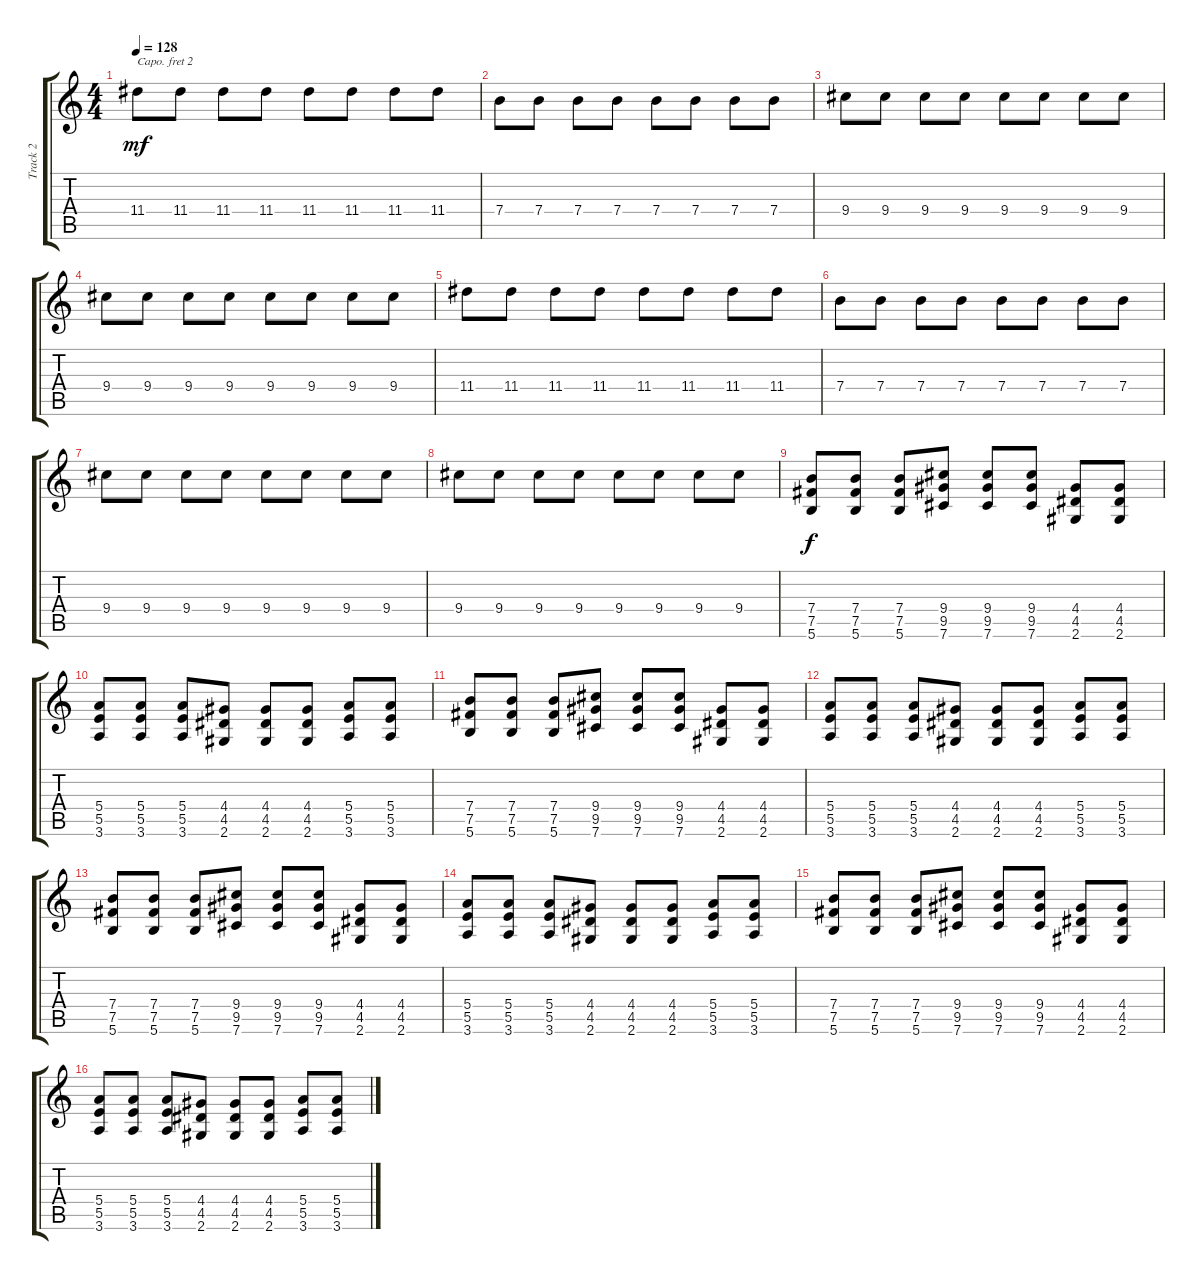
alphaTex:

\track ("Track 2" "Track 2") {instrument overdrivenguitar}
\staff {score tabs}
\capo 2
\tuning (E4 B3 G3 D3 A2 E2) {hide}
\ts (4 4)
\tempo 128
\clef g2
\ks c
11.4.8{dy mf} 11.4.8 11.4.8 11.4.8 11.4.8 11.4.8 11.4.8 11.4.8 |
7.4.8 7.4.8 7.4.8 7.4.8 7.4.8 7.4.8 7.4.8 7.4.8 |
9.4.8 9.4.8 9.4.8 9.4.8 9.4.8 9.4.8 9.4.8 9.4.8 |
9.4.8 9.4.8 9.4.8 9.4.8 9.4.8 9.4.8 9.4.8 9.4.8 |
11.4.8 11.4.8 11.4.8 11.4.8 11.4.8 11.4.8 11.4.8 11.4.8 |
7.4.8 7.4.8 7.4.8 7.4.8 7.4.8 7.4.8 7.4.8 7.4.8 |
9.4.8 9.4.8 9.4.8 9.4.8 9.4.8 9.4.8 9.4.8 9.4.8 |
9.4.8 9.4.8 9.4.8 9.4.8 9.4.8 9.4.8 9.4.8 9.4.8 |
(7.4 7.5 5.6).8{dy f} (7.4 7.5 5.6).8 (7.4 7.5 5.6).8 (9.4 9.5 7.6).8 (9.4 9.5 7.6).8 (9.4 9.5 7.6).8 (4.4 4.5 2.6).8 (4.4 4.5 2.6).8 |
(5.4 5.5 3.6).8 (5.4 5.5 3.6).8 (5.4 5.5 3.6).8 (4.4 4.5 2.6).8 (4.4 4.5 2.6).8 (4.4 4.5 2.6).8 (5.4 5.5 3.6).8 (5.4 5.5 3.6).8 |
(7.4 7.5 5.6).8 (7.4 7.5 5.6).8 (7.4 7.5 5.6).8 (9.4 9.5 7.6).8 (9.4 9.5 7.6).8 (9.4 9.5 7.6).8 (4.4 4.5 2.6).8 (4.4 4.5 2.6).8 |
(5.4 5.5 3.6).8 (5.4 5.5 3.6).8 (5.4 5.5 3.6).8 (4.4 4.5 2.6).8 (4.4 4.5 2.6).8 (4.4 4.5 2.6).8 (5.4 5.5 3.6).8 (5.4 5.5 3.6).8 |
(7.4 7.5 5.6).8 (7.4 7.5 5.6).8 (7.4 7.5 5.6).8 (9.4 9.5 7.6).8 (9.4 9.5 7.6).8 (9.4 9.5 7.6).8 (4.4 4.5 2.6).8 (4.4 4.5 2.6).8 |
(5.4 5.5 3.6).8 (5.4 5.5 3.6).8 (5.4 5.5 3.6).8 (4.4 4.5 2.6).8 (4.4 4.5 2.6).8 (4.4 4.5 2.6).8 (5.4 5.5 3.6).8 (5.4 5.5 3.6).8 |
(7.4 7.5 5.6).8 (7.4 7.5 5.6).8 (7.4 7.5 5.6).8 (9.4 9.5 7.6).8 (9.4 9.5 7.6).8 (9.4 9.5 7.6).8 (4.4 4.5 2.6).8 (4.4 4.5 2.6).8 |
(5.4 5.5 3.6).8 (5.4 5.5 3.6).8 (5.4 5.5 3.6).8 (4.4 4.5 2.6).8 (4.4 4.5 2.6).8 (4.4 4.5 2.6).8 (5.4 5.5 3.6).8 (5.4 5.5 3.6).8
